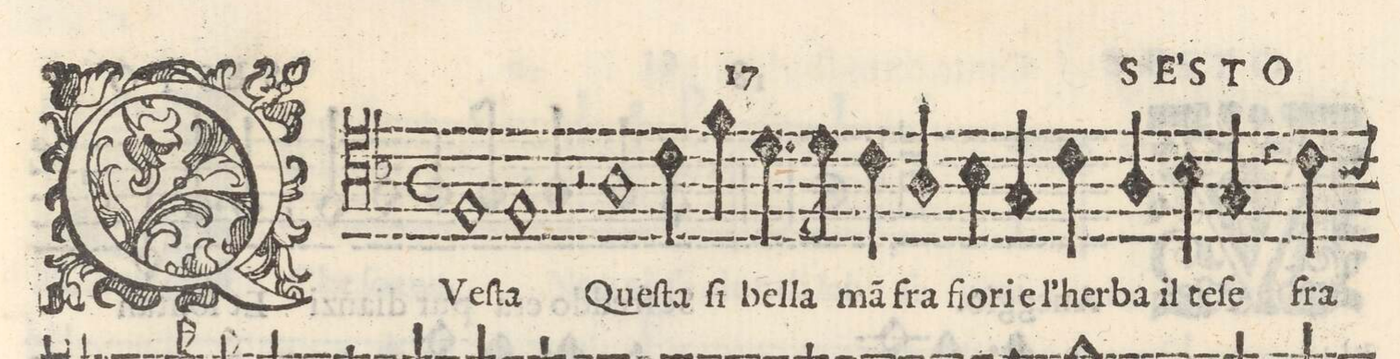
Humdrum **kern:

**kern	**text
*I"SESTO	*
*clefC4	*
*k[b-]	*
*met(C)	*
*M2/1	*
1F	QVeſ-
1F	-ta
=2-	=2-
0r	.
=3-	=3-
2r	.
1A	Queſ-
4c\	-ta
4f\	ſi
=4-	=4-
4.d\	bel-
8d\	-la
4c\	mã
4A/	fra
4B-\	fio-
4G/	-ri e
4c\	l'her-
4A/	-ba il
=5-	=5-
4B-\	te-
4G/	-fe
4r	.
4c\	fra
*custos:B-	*
*-	*-
